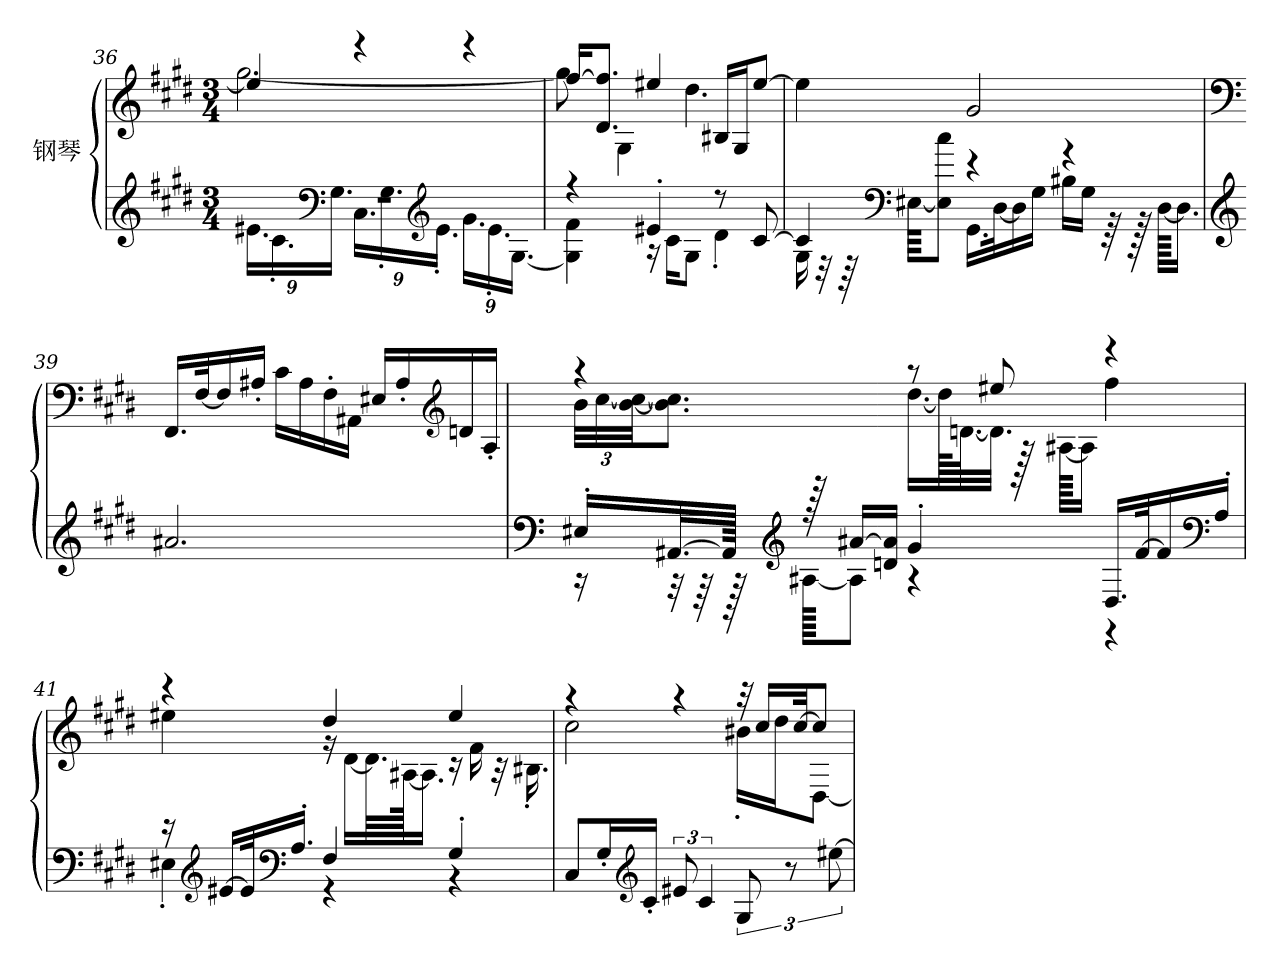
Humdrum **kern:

**kern	**kern
*part1	*part1
*staff2	*staff1
*I"钢琴	*
!!LO:PB:g=z
*clefG2	*clefG2
*k[f#c#g#d#]	*k[f#c#g#d#]
*M3/4	*M3/4
=36	=36
*^	*
*	*Xbrackettup	*
*	*	*^
2.r	18.e#X\LL	4ee#/]	[2.gg#\
.	18.c#'\	.	.
*clefF4	*	*	*
.	18.G#\JJ	.	.
.	18.C#\LL	4r	.
.	18.G#'\	.	.
*clefG2	*	*	*
.	18.e#'\JJ	.	.
.	18.g#\LL	4r	.
.	18.e#'\	.	.
.	[18.G#\JJ	.	.
=37	=37	=37	=37
4r	4G#\] 4f#\	[16ff#/KL	8gg#\]
.	.	8.d#/ 8.ff#/]J	.
.	.	.	4G#\
4e#X'/	16r	4ee#X/	.
.	16c#\KL	.	.
.	8G#\J	.	4.dd#\
8r	4d#'\	16B#X/LL	.
.	.	16G#/J	.
[8c#/	.	[8ee#/J	.
*	*	*v	*v
!!LO:LB:g=z
=38	=38	=38
4c#/]	16G#\	4ee#\]
.	32r	.
.	64r	.
*clefF4	*	*
.	[64E#X\KKKL	.
.	8E#\] 8cc#\J	.
4r	16.GG#\LL	2g#/
.	[32D#\K	.
.	16D#\]	.
.	16G#\JJ	.
4r	16B#X\LL	.
.	16G#\JJ	.
.	64r	.
.	128r	.
.	[128D#\KKKLL	.
.	16.D#\JJ]	.
*v	*v	*
=39	=39
*clefG2	*clefF4
2.a#X/	16.FF#/LL
.	[32F#/K
.	16F#/]
.	16A#X'/JJ
.	16c#\LL
.	16A#\
.	16F#'\
.	16AA#X\JJ
.	16E#X/LL
.	16A#'/
*	*clefG2
.	16dn/
.	16A#'/JJ
!!LO:LB:g=z
=40	=40
*clefF4	*
*^	*^
*	*	*	*Xbrackettup
16E#X'/LL	16r	4r	48b\LLL
.	.	.	[48cc#\
.	.	.	[48b\ 48cc#\_JJ
[32.AA#X/L	32r	.	8.b\] 8.cc#\]J
.	64r	.	.
128AA#/JJJkk]	128r	.	.
*clefG2	*	*	*
128r	[128A#X\KKKKL	.	.
[16a#X/LL	8A#\J]	.	.
16dn/ 16a#/]JJ	.	.	.
4g#'/	4r	8r	[16.dd#\LL
.	.	.	128dd#\KLL]
.	.	.	[64.dn\J
.	.	8ee#X/	32.d\JJJ]
.	.	.	128r
.	.	.	[128A#X\KKKLL
.	.	.	16A#\JJ]
16.D#/LL	4r	4r	4ff#\
[32f#/K	.	.	.
16f#/]	.	.	.
*clefF4	*	*	*
16A#'/JJ	.	.	.
!!LO:LB:g=z	!!
=41	=41	=41	=41
16r	4E#X'\	4r	4ee#X\
*clefG2	*	*	*
[16e#X/LL	.	.	.
32e#/K]	.	.	.
*clefF4	*	*	*
16.A'/JJ	.	.	.
4F#/	4r	4dd#/	16r
.	.	.	[16d#\LL
.	.	.	64.d#\LL]
.	.	.	[128A#X\JJK
.	.	.	16.A#\JJ]
4G#'/	4r	4ee#/	16r
.	.	.	16f#\
.	.	.	32r
.	.	.	16.B#X'\
*v	*v	*	*
=42	=42	=42
8C#/L	4r	2cc#\
16G#'/L	.	.
*clefG2	*	*
16c#'/JJ	.	.
*brackettup	*	*
12e#X/	4r	.
6c#/	.	.
12G#/	32r	16b#X'\LL
.	16cc#/LL	.
.	.	16dd#\J
12r	.	.
.	[32cc#/JK	.
.	8cc#/J]	[8D#\J
[12ee#X\	.	.
*	*v	*v
=	=
*-	*-
